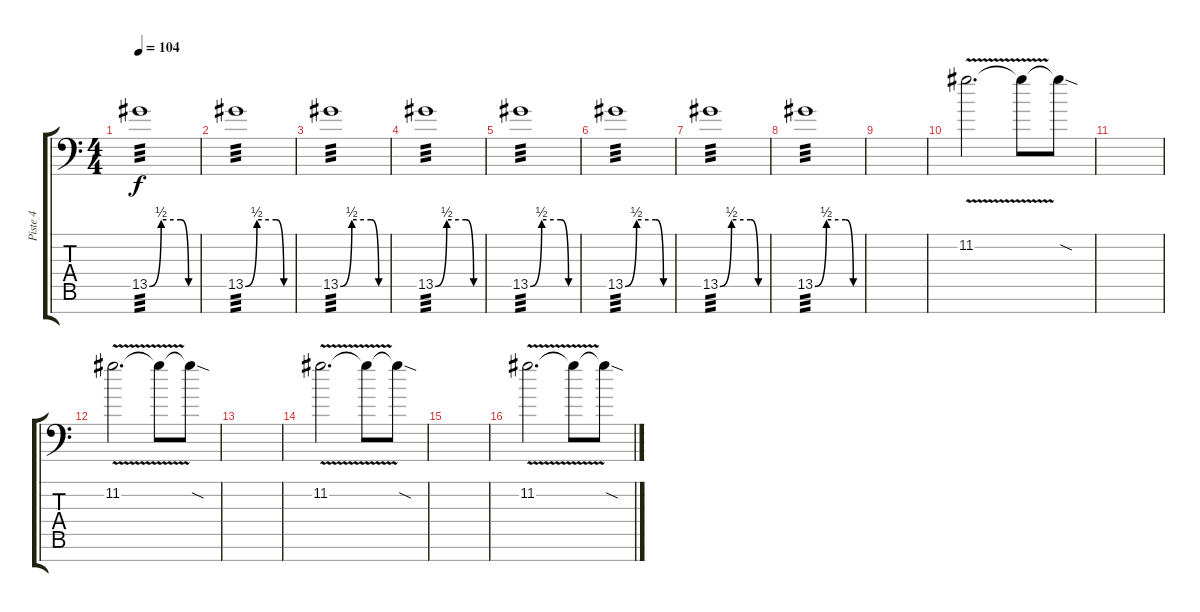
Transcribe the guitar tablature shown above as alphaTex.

\track ("Piste 4" "Piste 4") {instrument distortionguitar}
\staff {score tabs}
\tuning (D4 A3 F3 C3 G2 D2 A1) {hide}
\ts (4 4)
\tempo 104
\clef f4
\ks c
13.5{be (custom 0 0 15 2 40 2 50 0 60 0)}.1{tp 3 dy f} |
13.5{be (custom 0 0 15 2 40 2 50 0 60 0)}.1{tp 3} |
13.5{be (custom 0 0 15 2 40 2 50 0 60 0)}.1{tp 3} |
13.5{be (custom 0 0 15 2 40 2 50 0 60 0)}.1{tp 3} |
13.5{be (custom 0 0 15 2 40 2 50 0 60 0)}.1{tp 3} |
13.5{be (custom 0 0 15 2 40 2 50 0 60 0)}.1{tp 3} |
13.5{be (custom 0 0 15 2 40 2 50 0 60 0)}.1{tp 3} |
13.5{be (custom 0 0 15 2 40 2 50 0 60 0)}.1{tp 3} |
|
11.2{v}.2{d volume 14 balance 16} 11.2{t}.8 11.2{sod t}.8 |
|
11.2{v}.2{d volume 14 balance 0} 11.2{t}.8 11.2{sod t}.8 |
|
11.2{v}.2{d volume 14 balance 16} 11.2{t}.8 11.2{sod t}.8 |
|
11.2{v}.2{d volume 14 balance 0} 11.2{t}.8 11.2{sod t}.8
